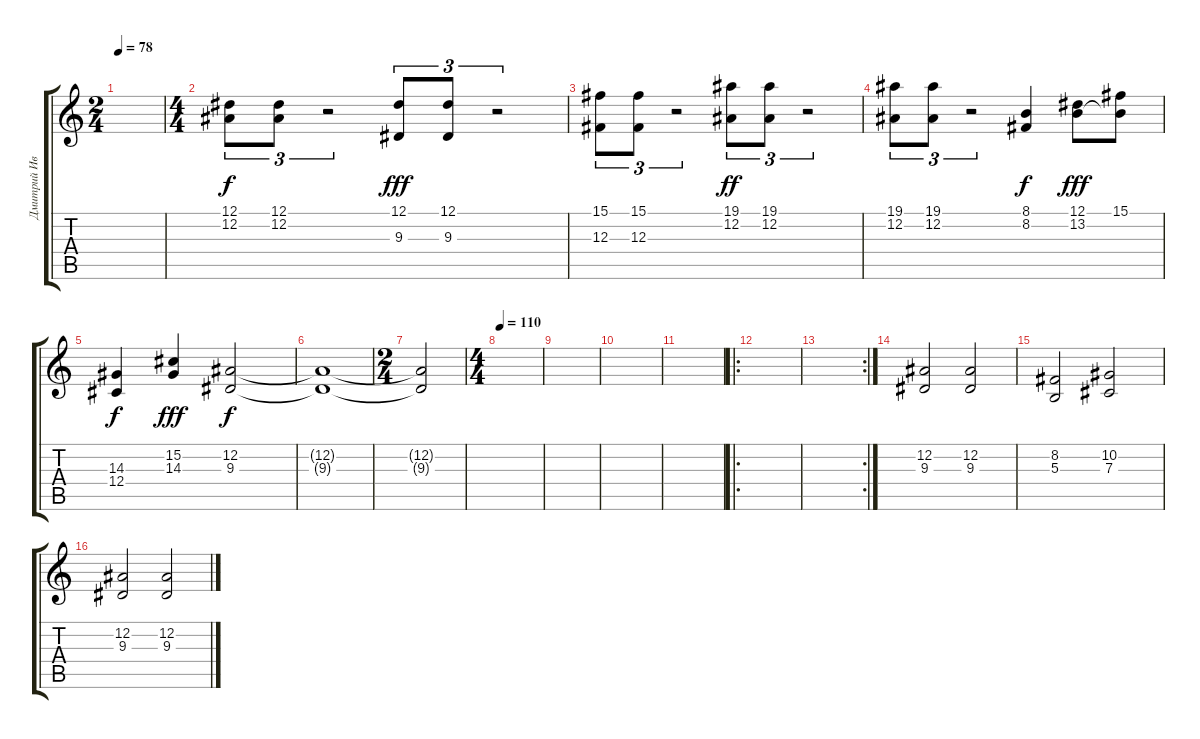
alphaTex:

\track ("Дмитрий Иванов (пр-я рука)" "Дмитрий Ив") {instrument choiraahs}
\staff {score tabs}
\tuning (Eb4 Bb3 Gb3 Db3 Ab2 Eb2) {hide}
\ts (2 4)
\tempo 78
\clef g2
\ks c
|
\ts (4 4)
(12.1 12.2).8{tu (3 2) dy f volume 7} (12.1 12.2).8{tu (3 2)} r.2{tu (3 2)} (12.1 9.3).8{tu (3 2) dy fff} (12.1 9.3).8{tu (3 2)} r.2{tu (3 2)} |
(15.1 12.3).8{tu (3 2)} (15.1 12.3).8{tu (3 2)} r.2{tu (3 2)} (19.1 12.2).8{tu (3 2) dy ff} (19.1 12.2).8{tu (3 2)} r.2{tu (3 2)} |
(19.1 12.2).8{tu (3 2)} (19.1 12.2).8{tu (3 2)} r.2{tu (3 2)} (8.1 8.2).4{dy f volume 10 instrument stringensemble1} (12.1 13.2).8{dy fff} (15.1 13.2{t}).8 |
(14.3 12.4).4{dy f} (15.2 14.3).4{dy fff} (12.2 9.3).2{dy f volume 7} |
(12.2{t} 9.3{t}).1 |
\ts (2 4)
(12.2{t} 9.3{t}).2 |
\ts (4 4)
\tempo 110
|
|
|
|
\ro
|
\rc 2
|
(12.2 9.3).2{volume 8} (12.2 9.3).2 |
(8.2 5.3).2 (10.2 7.3).2 |
(12.2 9.3).2 (12.2 9.3).2
